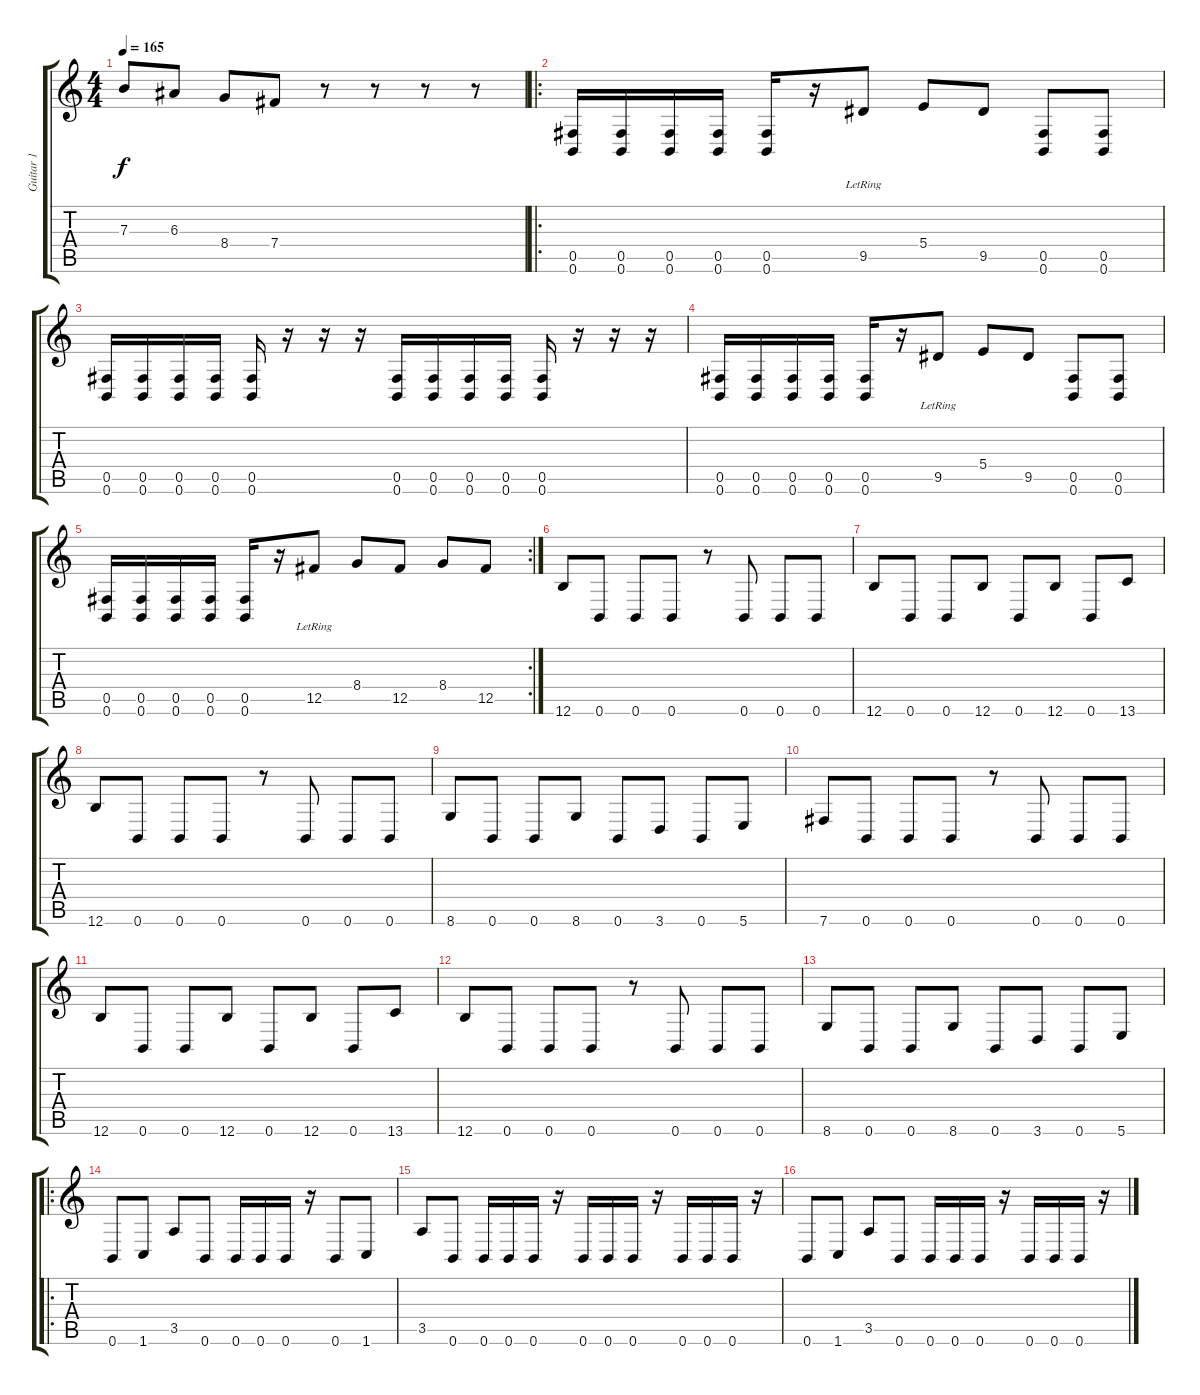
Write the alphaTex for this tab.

\track ("Guitar 1" "Guitar 1") {instrument overdrivenguitar}
\staff {score tabs}
\tuning (Db4 Ab3 E3 B2 Gb2 B1) {hide}
\ts (4 4)
\tempo 165
\clef g2
\ks c
7.3.8{dy f} 6.3.8 8.4.8 7.4.8 r.8 r.8 r.8 r.8 |
\ro
(0.5 0.6).16 (0.5 0.6).16 (0.5 0.6).16 (0.5 0.6).16 (0.5 0.6).16 r.16 9.5{lr}.8 5.4.8 9.5.8 (0.5 0.6).8 (0.5 0.6).8 |
(0.5 0.6).16 (0.5 0.6).16 (0.5 0.6).16 (0.5 0.6).16 (0.5 0.6).16 r.16 r.16 r.16 (0.5 0.6).16 (0.5 0.6).16 (0.5 0.6).16 (0.5 0.6).16 (0.5 0.6).16 r.16 r.16 r.16 |
(0.5 0.6).16 (0.5 0.6).16 (0.5 0.6).16 (0.5 0.6).16 (0.5 0.6).16 r.16 9.5{lr}.8 5.4.8 9.5.8 (0.5 0.6).8 (0.5 0.6).8 |
\rc 2
(0.5 0.6).16 (0.5 0.6).16 (0.5 0.6).16 (0.5 0.6).16 (0.5 0.6).16 r.16 12.5{lr}.8 8.4.8 12.5.8 8.4.8 12.5.8 |
12.6.8 0.6.8 0.6.8 0.6.8 r.8 0.6.8 0.6.8 0.6.8 |
12.6.8 0.6.8 0.6.8 12.6.8 0.6.8 12.6.8 0.6.8 13.6.8 |
12.6.8 0.6.8 0.6.8 0.6.8 r.8 0.6.8 0.6.8 0.6.8 |
8.6.8 0.6.8 0.6.8 8.6.8 0.6.8 3.6.8 0.6.8 5.6.8 |
7.6.8 0.6.8 0.6.8 0.6.8 r.8 0.6.8 0.6.8 0.6.8 |
12.6.8 0.6.8 0.6.8 12.6.8 0.6.8 12.6.8 0.6.8 13.6.8 |
12.6.8 0.6.8 0.6.8 0.6.8 r.8 0.6.8 0.6.8 0.6.8 |
8.6.8 0.6.8 0.6.8 8.6.8 0.6.8 3.6.8 0.6.8 5.6.8 |
\ro
0.6.8 1.6.8 3.5.8 0.6.8 0.6.16 0.6.16 0.6.16 r.16 0.6.8 1.6.8 |
3.5.8 0.6.8 0.6.16 0.6.16 0.6.16 r.16 0.6.16 0.6.16 0.6.16 r.16 0.6.16 0.6.16 0.6.16 r.16 |
0.6.8 1.6.8 3.5.8 0.6.8 0.6.16 0.6.16 0.6.16 r.16 0.6.16 0.6.16 0.6.16 r.16
